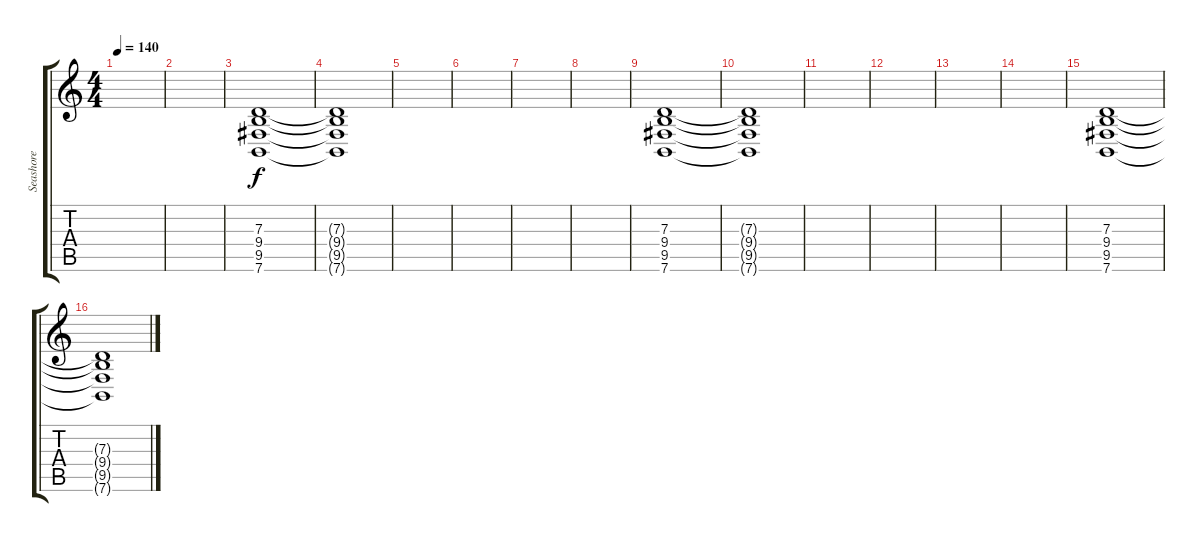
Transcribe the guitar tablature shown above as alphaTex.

\track ("Seashore" "Seashore") {instrument seashore}
\staff {score tabs}
\tuning (E4 B3 G3 D3 A2 E2) {hide}
\ts (4 4)
\tempo 140
\clef g2
\ks c
|
|
(7.3 9.4 9.5 7.6).1 |
(7.3{t} 9.4{t} 9.5{t} 7.6{t}).1 |
|
|
|
|
(7.3 9.4 9.5 7.6).1 |
(7.3{t} 9.4{t} 9.5{t} 7.6{t}).1 |
|
|
|
|
(7.3 9.4 9.5 7.6).1 |
(7.3{t} 9.4{t} 9.5{t} 7.6{t}).1
